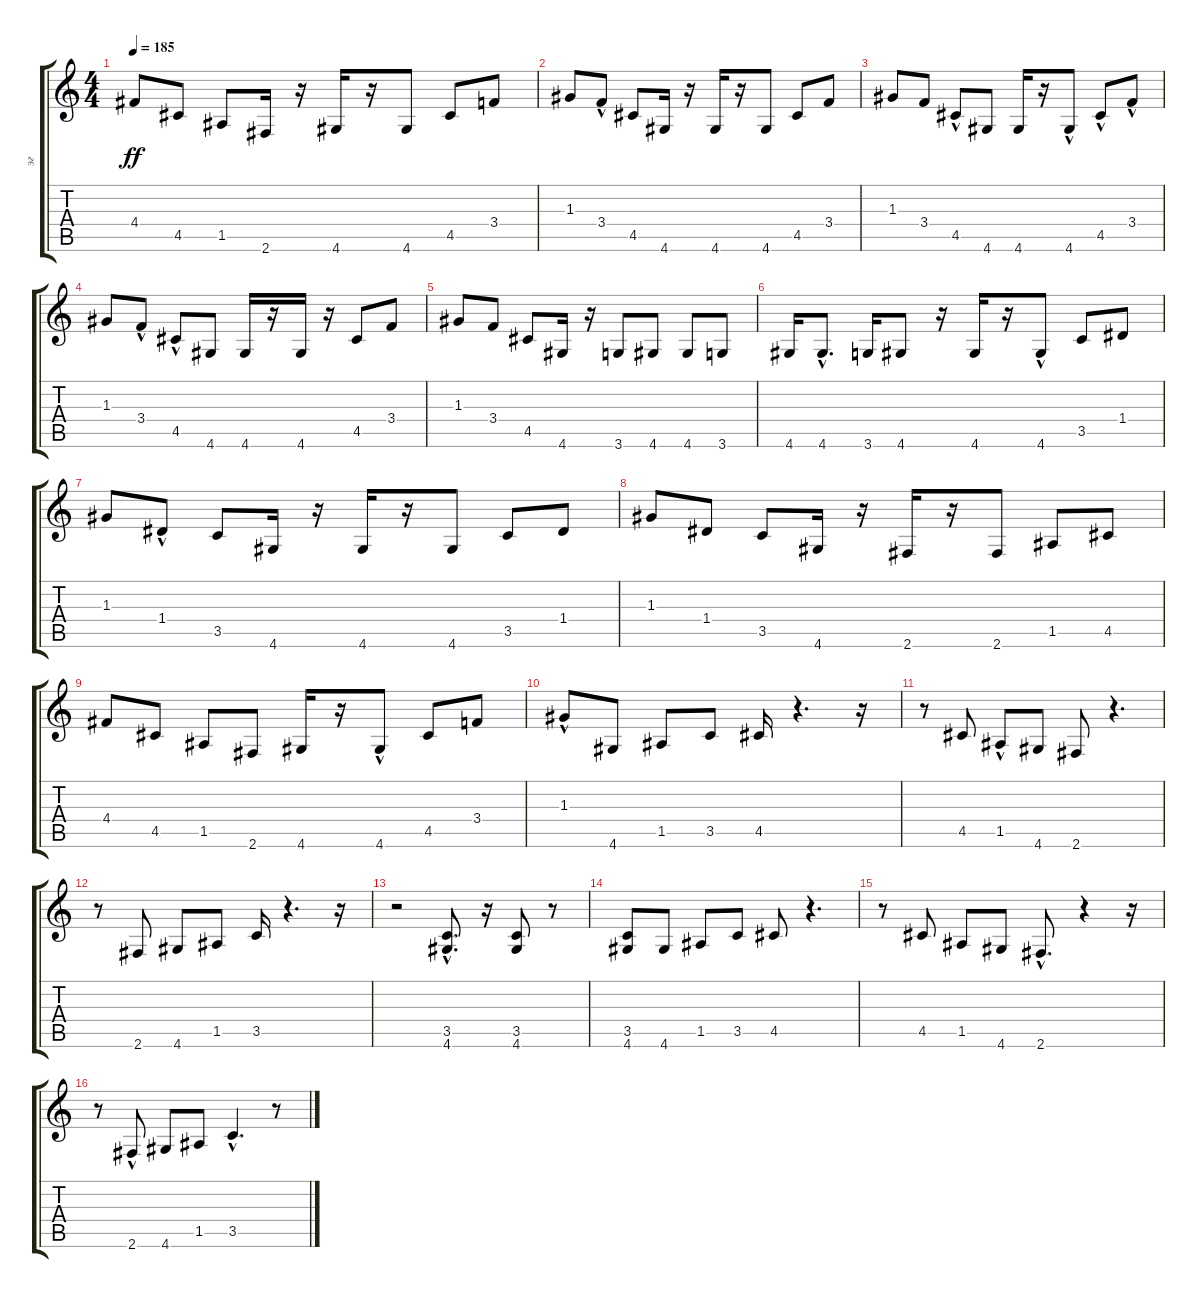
\track ("эг" "эг") {instrument electricguitarclean}
\staff {score tabs}
\tuning (E4 B3 G3 D3 A2 E2) {hide}
\ts (4 4)
\tempo 185
\clef g2
\ks c
4.4.8{dy ff} 4.5.8 1.5.8 2.6.16 r.16 4.6.16 r.16 4.6.8 4.5.8 3.4.8 |
1.3.8 3.4{hac}.8 4.5.8 4.6.16 r.16 4.6.16 r.16 4.6.8 4.5.8 3.4.8 |
1.3.8 3.4.8 4.5{hac}.8 4.6.8 4.6.16 r.16 4.6{hac}.8 4.5{hac}.8 3.4{hac}.8 |
1.3.8 3.4{hac}.8 4.5{hac}.8 4.6.8 4.6.16 r.16 4.6.16 r.16 4.5.8 3.4.8 |
1.3.8 3.4.8 4.5.8 4.6.16 r.16 3.6.8 4.6.8 4.6.8 3.6.8 |
4.6.16 4.6{hac}.8{d} 3.6.16 4.6.8 r.16 4.6.16 r.16 4.6{hac}.8 3.5.8 1.4.8 |
1.3.8 1.4{hac}.8 3.5.8 4.6.16 r.16 4.6.16 r.16 4.6.8 3.5.8 1.4.8 |
1.3.8 1.4.8 3.5.8 4.6.16 r.16 2.6.16 r.16 2.6.8 1.5.8 4.5.8 |
4.4.8 4.5.8 1.5.8 2.6.8 4.6.16 r.16 4.6{hac}.8 4.5.8 3.4.8 |
1.3{hac}.8 4.6.8 1.5.8 3.5.8 4.5.16 r.4{d} r.16 |
r.8 4.5.8 1.5{hac}.8 4.6.8 2.6.8 r.4{d} |
r.8 2.6.8 4.6.8 1.5.8 3.5.16 r.4{d} r.16 |
r.2 (3.5{hac} 4.6{hac}).8{d} r.16 (3.5 4.6).8 r.8 |
(3.5 4.6).8 4.6.8 1.5.8 3.5.8 4.5.8 r.4{d} |
r.8 4.5.8 1.5.8 4.6.8 2.6{hac}.8{d} r.4 r.16 |
r.8 2.6{hac}.8 4.6.8 1.5.8 3.5{hac}.4{d} r.8
